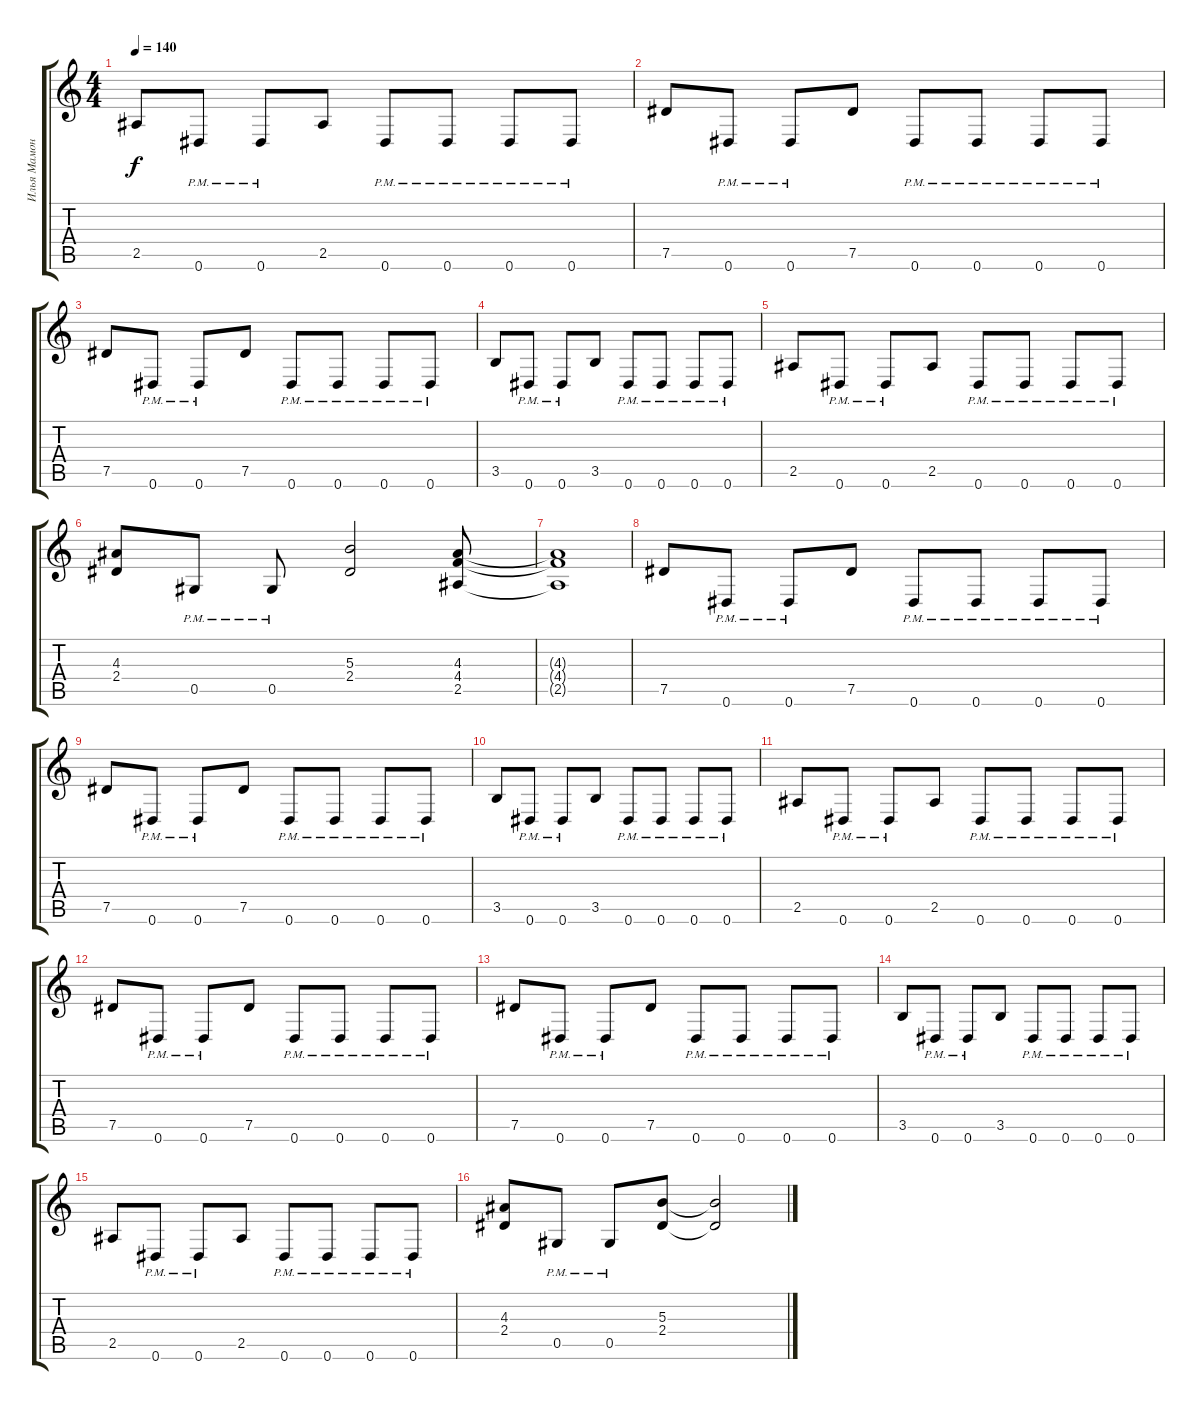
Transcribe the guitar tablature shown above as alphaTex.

\track ("Илья Мамонтов" "Илья Мамон") {instrument distortionguitar}
\staff {score tabs}
\tuning (Eb4 Bb3 Gb3 Db3 Ab2 Eb2) {hide}
\ts (4 4)
\tempo 140
\clef g2
\ks c
2.5.8{dy f} 0.6{pm}.8 0.6{pm}.8 2.5.8 0.6{pm}.8 0.6{pm}.8 0.6{pm}.8 0.6{pm}.8 |
7.5.8 0.6{pm}.8 0.6{pm}.8 7.5.8 0.6{pm}.8 0.6{pm}.8 0.6{pm}.8 0.6{pm}.8 |
7.5.8 0.6{pm}.8 0.6{pm}.8 7.5.8 0.6{pm}.8 0.6{pm}.8 0.6{pm}.8 0.6{pm}.8 |
3.5.8 0.6{pm}.8 0.6{pm}.8 3.5.8 0.6{pm}.8 0.6{pm}.8 0.6{pm}.8 0.6{pm}.8 |
2.5.8 0.6{pm}.8 0.6{pm}.8 2.5.8 0.6{pm}.8 0.6{pm}.8 0.6{pm}.8 0.6{pm}.8 |
(4.3 2.4).8 0.5{pm}.8 0.5{pm}.8 (5.3 2.4).2 (4.3 4.4 2.5).8 |
(4.3{t} 4.4{t} 2.5{t}).1 |
7.5.8 0.6{pm}.8 0.6{pm}.8 7.5.8 0.6{pm}.8 0.6{pm}.8 0.6{pm}.8 0.6{pm}.8 |
7.5.8 0.6{pm}.8 0.6{pm}.8 7.5.8 0.6{pm}.8 0.6{pm}.8 0.6{pm}.8 0.6{pm}.8 |
3.5.8 0.6{pm}.8 0.6{pm}.8 3.5.8 0.6{pm}.8 0.6{pm}.8 0.6{pm}.8 0.6{pm}.8 |
2.5.8 0.6{pm}.8 0.6{pm}.8 2.5.8 0.6{pm}.8 0.6{pm}.8 0.6{pm}.8 0.6{pm}.8 |
7.5.8 0.6{pm}.8 0.6{pm}.8 7.5.8 0.6{pm}.8 0.6{pm}.8 0.6{pm}.8 0.6{pm}.8 |
7.5.8 0.6{pm}.8 0.6{pm}.8 7.5.8 0.6{pm}.8 0.6{pm}.8 0.6{pm}.8 0.6{pm}.8 |
3.5.8 0.6{pm}.8 0.6{pm}.8 3.5.8 0.6{pm}.8 0.6{pm}.8 0.6{pm}.8 0.6{pm}.8 |
2.5.8 0.6{pm}.8 0.6{pm}.8 2.5.8 0.6{pm}.8 0.6{pm}.8 0.6{pm}.8 0.6{pm}.8 |
(4.3 2.4).8 0.5{pm}.8 0.5{pm}.8 (5.3 2.4).8 (5.3{t} 2.4{t}).2
